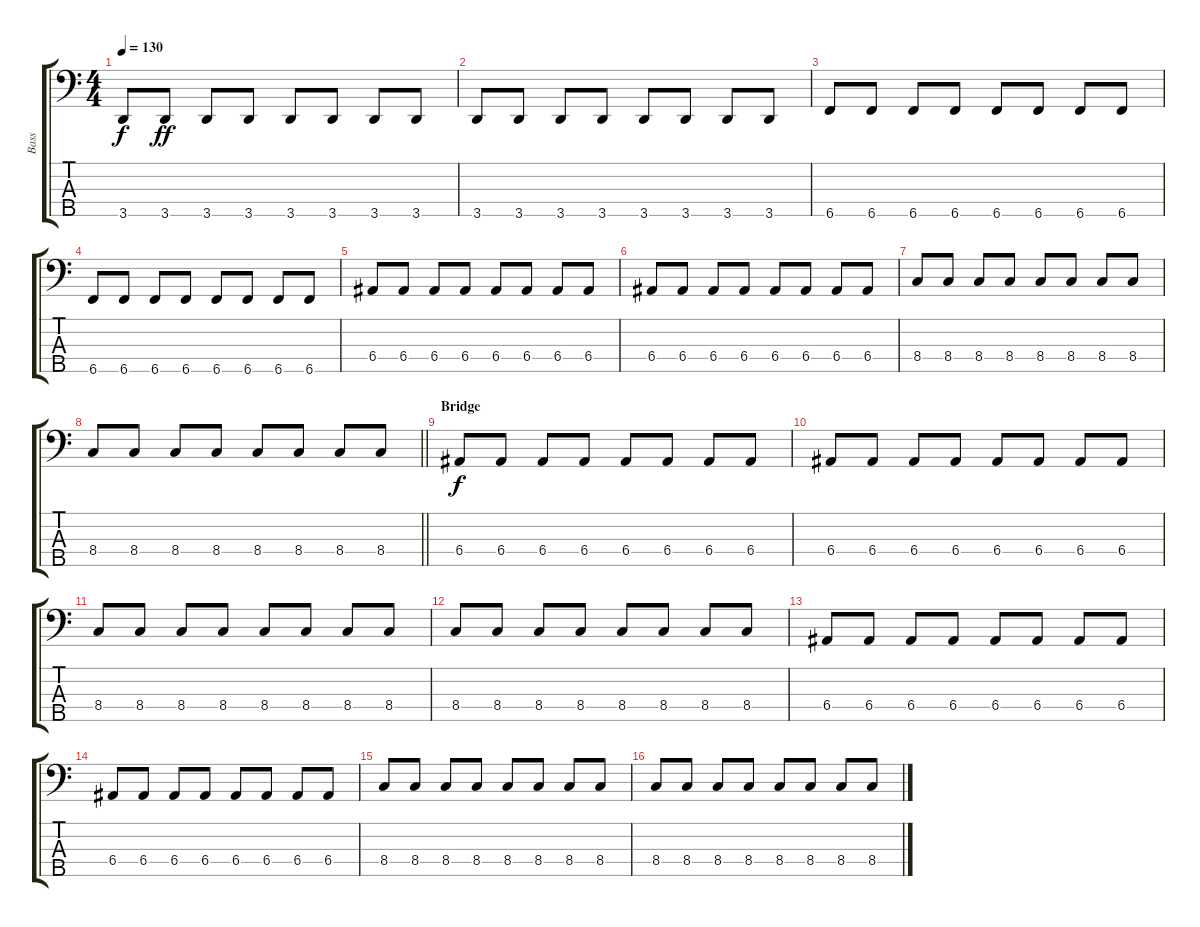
\track ("Bass" "Bass") {instrument electricbassfinger}
\staff {score tabs}
\tuning (G2 D2 A1 E1 B0) {hide}
\ts (4 4)
\tempo 130
\clef f4
\ks c
3.5.8{dy f} 3.5.8{dy ff} 3.5.8 3.5.8 3.5.8 3.5.8 3.5.8 3.5.8 |
3.5.8 3.5.8 3.5.8 3.5.8 3.5.8 3.5.8 3.5.8 3.5.8 |
6.5.8 6.5.8 6.5.8 6.5.8 6.5.8 6.5.8 6.5.8 6.5.8 |
6.5.8 6.5.8 6.5.8 6.5.8 6.5.8 6.5.8 6.5.8 6.5.8 |
6.4.8 6.4.8 6.4.8 6.4.8 6.4.8 6.4.8 6.4.8 6.4.8 |
6.4.8 6.4.8 6.4.8 6.4.8 6.4.8 6.4.8 6.4.8 6.4.8 |
8.4.8 8.4.8 8.4.8 8.4.8 8.4.8 8.4.8 8.4.8 8.4.8 |
\barLineRight lightlight
8.4.8 8.4.8 8.4.8 8.4.8 8.4.8 8.4.8 8.4.8 8.4.8 |
\section ("" "Bridge")
6.4.8{dy f} 6.4.8 6.4.8 6.4.8 6.4.8 6.4.8 6.4.8 6.4.8 |
6.4.8 6.4.8 6.4.8 6.4.8 6.4.8 6.4.8 6.4.8 6.4.8 |
8.4.8 8.4.8 8.4.8 8.4.8 8.4.8 8.4.8 8.4.8 8.4.8 |
8.4.8 8.4.8 8.4.8 8.4.8 8.4.8 8.4.8 8.4.8 8.4.8 |
6.4.8 6.4.8 6.4.8 6.4.8 6.4.8 6.4.8 6.4.8 6.4.8 |
6.4.8 6.4.8 6.4.8 6.4.8 6.4.8 6.4.8 6.4.8 6.4.8 |
8.4.8 8.4.8 8.4.8 8.4.8 8.4.8 8.4.8 8.4.8 8.4.8 |
8.4.8 8.4.8 8.4.8 8.4.8 8.4.8 8.4.8 8.4.8 8.4.8
